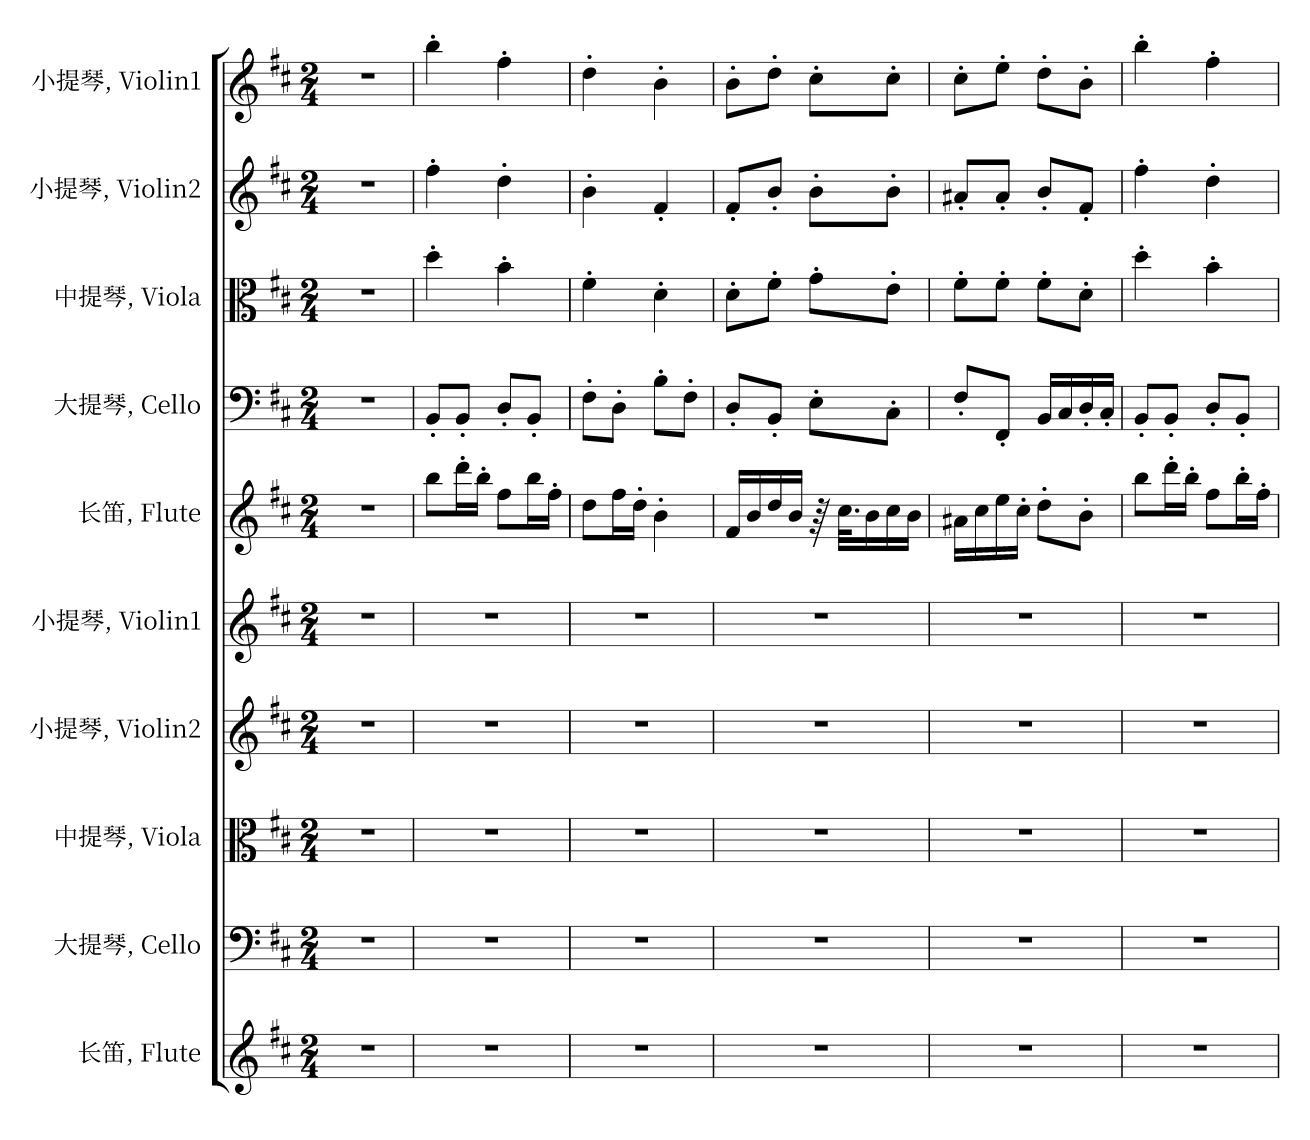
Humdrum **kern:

**kern	**kern	**kern	**kern	**kern	**kern	**kern	**kern	**kern	**kern
*part10	*part9	*part8	*part7	*part6	*part5	*part4	*part3	*part2	*part1
*staff10	*staff9	*staff8	*staff7	*staff6	*staff5	*staff4	*staff3	*staff2	*staff1
*I"长笛, Flute	*I"大提琴, Cello	*I"中提琴, Viola	*I"小提琴, Violin2	*I"小提琴, Violin1	*I"长笛, Flute	*I"大提琴, Cello	*I"中提琴, Viola	*I"小提琴, Violin2	*I"小提琴, Violin1
*I'Fl.	*	*I'Vla.	*I'Vln.	*I'Vln.	*I'Fl.	*	*I'Vla.	*I'Vln.	*I'Vln.
*clefG2	*clefF4	*clefC3	*clefG2	*clefG2	*clefG2	*clefF4	*clefC3	*clefG2	*clefG2
*k[f#c#]	*k[f#c#]	*k[f#c#]	*k[f#c#]	*k[f#c#]	*k[f#c#]	*k[f#c#]	*k[f#c#]	*k[f#c#]	*k[f#c#]
*M2/4	*M2/4	*M2/4	*M2/4	*M2/4	*M2/4	*M2/4	*M2/4	*M2/4	*M2/4
*MM120	*MM120	*MM120	*MM120	*MM120	*MM120	*MM120	*MM120	*MM120	*MM120
=1	=1	=1	=1	=1	=1	=1	=1	=1	=1
2r	2r	2r	2r	2r	2r	2r	2r	2r	2r
=2	=2	=2	=2	=2	=2	=2	=2	=2	=2
2r	2r	2r	2r	2r	8bb\L	8BB'/L	4dd'\	4ff#'\	4bb'\
.	.	.	.	.	16ddd'\L	8BB'/J	.	.	.
.	.	.	.	.	16bb'\JJ	.	.	.	.
.	.	.	.	.	8ff#\L	8D'/L	4b'\	4dd'\	4ff#'\
.	.	.	.	.	16bb\L	8BB'/J	.	.	.
.	.	.	.	.	16ff#'\JJ	.	.	.	.
=3	=3	=3	=3	=3	=3	=3	=3	=3	=3
2r	2r	2r	2r	2r	8dd\L	8F#'\L	4f#'\	4b'\	4dd'\
.	.	.	.	.	16ff#\L	8D'\J	.	.	.
.	.	.	.	.	16dd'\JJ	.	.	.	.
.	.	.	.	.	4b'\	8B'\L	4d'\	4f#'/	4b'\
.	.	.	.	.	.	8F#'\J	.	.	.
=4	=4	=4	=4	=4	=4	=4	=4	=4	=4
2r	2r	2r	2r	2r	16f#/LL	8D'/L	8d'\L	8f#'/L	8b'\L
.	.	.	.	.	16b/	.	.	.	.
.	.	.	.	.	16dd/	8BB'/J	8f#'\J	8b'/J	8dd'\J
.	.	.	.	.	16b/JJ	.	.	.	.
.	.	.	.	.	64r	8E'\L	8g'\L	8b'\L	8cc#'\L
.	.	.	.	.	32.cc#\KLL	.	.	.	.
.	.	.	.	.	16b\	.	.	.	.
.	.	.	.	.	16cc#\	8C#'\J	8e'\J	8b'\J	8cc#'\J
.	.	.	.	.	16b\JJ	.	.	.	.
=5	=5	=5	=5	=5	=5	=5	=5	=5	=5
2r	2r	2r	2r	2r	16a#X\LL	8F#'/L	8f#'\L	8a#X'/L	8cc#'\L
.	.	.	.	.	16cc#\	.	.	.	.
.	.	.	.	.	16ee\	8FF#'/J	8f#'\J	8a#'/J	8ee'\J
.	.	.	.	.	16cc#'\JJ	.	.	.	.
.	.	.	.	.	8dd'\L	16BB/LL	8f#'\L	8b'/L	8dd'\L
.	.	.	.	.	.	16C#/	.	.	.
.	.	.	.	.	8b'\J	16D'/	8d'\J	8f#'/J	8b'\J
.	.	.	.	.	.	16C#'/JJ	.	.	.
!!LO:PB:g=z
=6	=6	=6	=6	=6	=6	=6	=6	=6	=6
2r	2r	2r	2r	2r	8bb\L	8BB'/L	4dd'\	4ff#'\	4bb'\
.	.	.	.	.	16ddd'\L	8BB'/J	.	.	.
.	.	.	.	.	16bb'\JJ	.	.	.	.
.	.	.	.	.	8ff#\L	8D'/L	4b'\	4dd'\	4ff#'\
.	.	.	.	.	16bb'\L	8BB'/J	.	.	.
.	.	.	.	.	16ff#'\JJ	.	.	.	.
=	=	=	=	=	=	=	=	=	=
*-	*-	*-	*-	*-	*-	*-	*-	*-	*-
